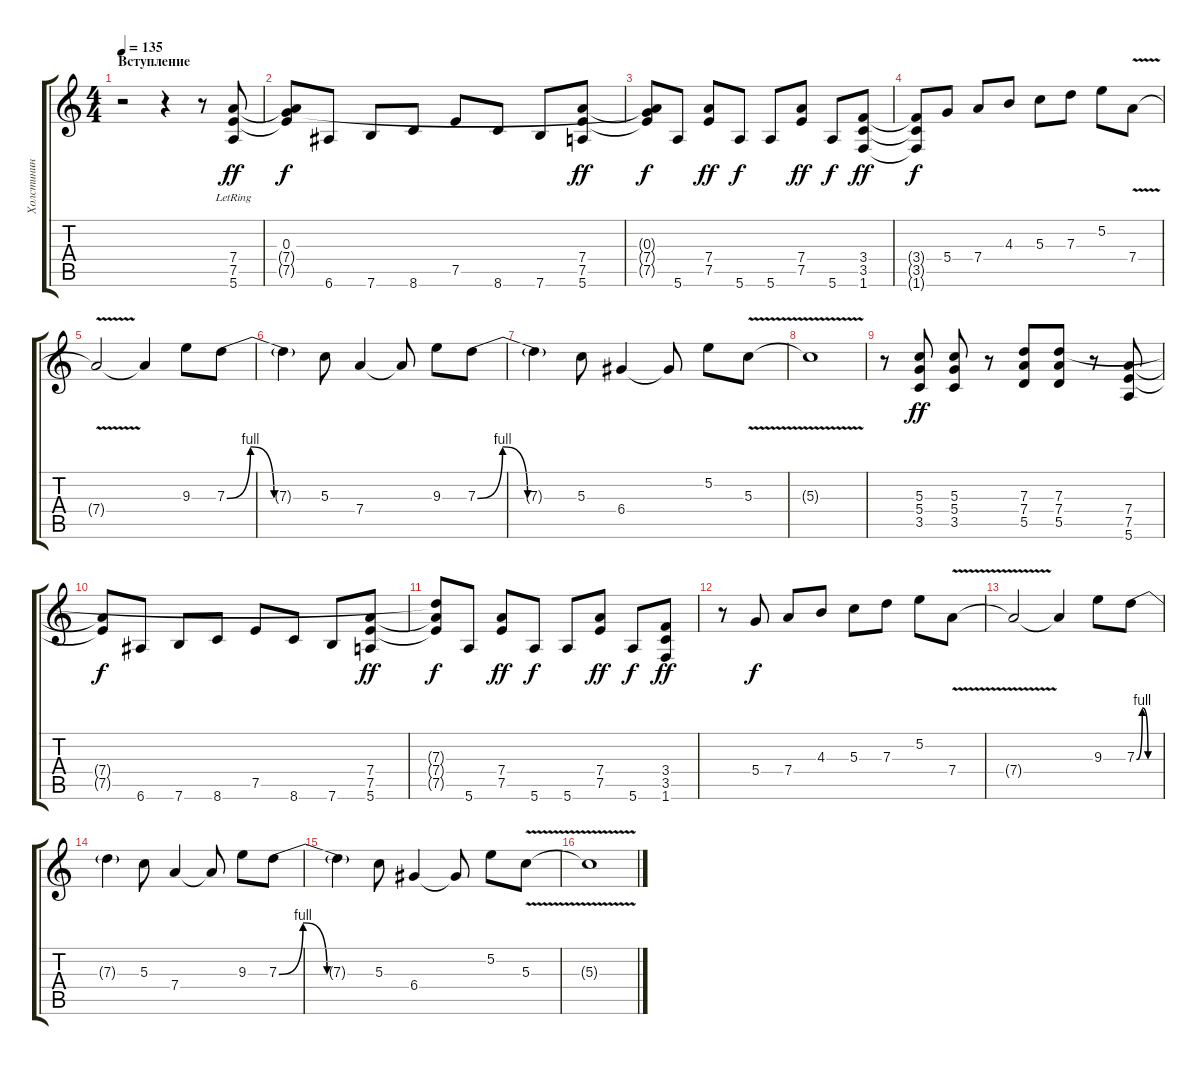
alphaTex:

\track ("Холстинин" "Холстинин") {instrument distortionguitar}
\staff {score tabs}
\tuning (E4 B3 G3 D3 A2 E2) {hide}
\ts (4 4)
\section ("" "Вступление")
\tempo 135
\clef g2
\ks c
r.2{dy ff instrument distortionguitar} r.4 r.8 (7.4 7.5{lr} 5.6).8 |
(0.3 7.4{t} 7.5{t}).8{dy f} 6.6.8 7.6.8 8.6.8 7.5.8 8.6.8 7.6.8 (7.4 7.5 5.6).8{dy ff} |
(0.3{t} 7.4{t} 7.5{t}).8{dy f} 5.6.8 (7.4 7.5).8{dy ff} 5.6.8{dy f} 5.6.8 (7.4 7.5).8{dy ff} 5.6.8{dy f} (3.4 3.5 1.6).8{dy ff} |
(3.4{t} 3.5{t} 1.6{t}).8{dy f} 5.4.8 7.4.8 4.3.8 5.3.8 7.3.8 5.2.8 7.4{v}.8 |
7.4{t}.2 7.4{t}.4 9.3.8 7.3{be (custom 0 0 15 4 30 0 60 0)}.8 |
7.3{t}.4 5.3.8 7.4.4 7.4{t}.8 9.3.8 7.3{be (custom 0 0 15 4 30 0 60 0)}.8 |
7.3{t}.4 5.3.8 6.4.4 6.4{t}.8 5.2.8 5.3{v}.8 |
5.3{t}.1 |
r.8 (5.3 5.4 3.5).8{dy ff} (5.3 5.4 3.5).8 r.8 (7.3 7.4 5.5).8 (7.3 7.4 5.5).8 r.8 (7.4 7.5 5.6).8 |
(7.4{t} 7.5{t}).8{dy f} 6.6.8 7.6.8 8.6.8 7.5.8 8.6.8 7.6.8 (7.4 7.5 5.6).8{dy ff} |
(7.3{t} 7.4{t} 7.5{t}).8{dy f} 5.6.8 (7.4 7.5).8{dy ff} 5.6.8{dy f} 5.6.8 (7.4 7.5).8{dy ff} 5.6.8{dy f} (3.4 3.5 1.6).8{dy ff} |
r.8 5.4.8{dy f} 7.4.8 4.3.8 5.3.8 7.3.8 5.2.8 7.4{v}.8 |
7.4{t}.2 7.4{t}.4 9.3.8 7.3{be (custom 0 0 15 4 30 0 60 0)}.8 |
7.3{t}.4 5.3.8 7.4.4 7.4{t}.8 9.3.8 7.3{be (custom 0 0 15 4 30 0 60 0)}.8 |
7.3{t}.4 5.3.8 6.4.4 6.4{t}.8 5.2.8 5.3{v}.8 |
5.3{t}.1
